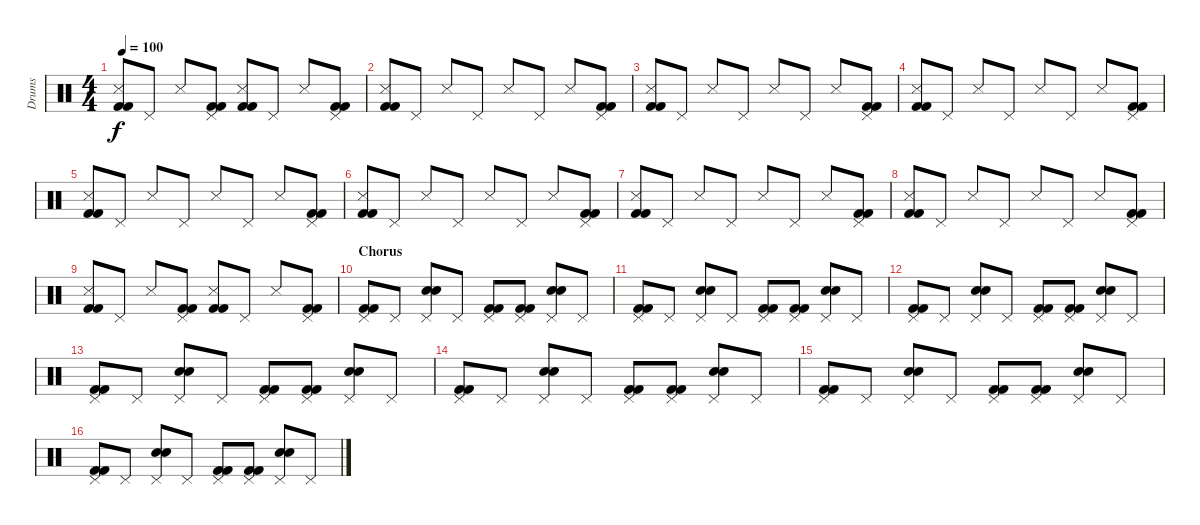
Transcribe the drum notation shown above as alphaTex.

\track ("Drums" "Drums") {instrument percussion}
\staff {score}
\articulation defaults
\ts (4 4)
\tempo 100
\clef neutral
\ks c
("Snare (side stick) 3" "Kick (hit) 2" "Kick (hit) 2").8{dy f} "Pedal Hi-Hat (hit)".8 "Snare (side stick) 3".8 ("Pedal Hi-Hat (hit)" "Kick (hit) 2" "Kick (hit) 2").8 ("Snare (side stick) 3" "Kick (hit) 2" "Kick (hit) 2").8 "Pedal Hi-Hat (hit)".8 "Snare (side stick) 3".8 ("Pedal Hi-Hat (hit)" "Kick (hit) 2" "Kick (hit) 2").8 |
("Snare (side stick) 3" "Kick (hit) 2" "Kick (hit) 2").8 "Pedal Hi-Hat (hit)".8 "Snare (side stick) 3".8 "Pedal Hi-Hat (hit)".8 "Snare (side stick) 3".8 "Pedal Hi-Hat (hit)".8 "Snare (side stick) 3".8 ("Pedal Hi-Hat (hit)" "Kick (hit) 2" "Kick (hit) 2").8 |
("Snare (side stick) 3" "Kick (hit) 2" "Kick (hit) 2").8 "Pedal Hi-Hat (hit)".8 "Snare (side stick) 3".8 "Pedal Hi-Hat (hit)".8 "Snare (side stick) 3".8 "Pedal Hi-Hat (hit)".8 "Snare (side stick) 3".8 ("Pedal Hi-Hat (hit)" "Kick (hit) 2" "Kick (hit) 2").8 |
("Snare (side stick) 3" "Kick (hit) 2" "Kick (hit) 2").8 "Pedal Hi-Hat (hit)".8 "Snare (side stick) 3".8 "Pedal Hi-Hat (hit)".8 "Snare (side stick) 3".8 "Pedal Hi-Hat (hit)".8 "Snare (side stick) 3".8 ("Pedal Hi-Hat (hit)" "Kick (hit) 2" "Kick (hit) 2").8 |
("Snare (side stick) 3" "Kick (hit) 2" "Kick (hit) 2").8 "Pedal Hi-Hat (hit)".8 "Snare (side stick) 3".8 "Pedal Hi-Hat (hit)".8 "Snare (side stick) 3".8 "Pedal Hi-Hat (hit)".8 "Snare (side stick) 3".8 ("Pedal Hi-Hat (hit)" "Kick (hit) 2" "Kick (hit) 2").8 |
("Snare (side stick) 3" "Kick (hit) 2" "Kick (hit) 2").8 "Pedal Hi-Hat (hit)".8 "Snare (side stick) 3".8 "Pedal Hi-Hat (hit)".8 "Snare (side stick) 3".8 "Pedal Hi-Hat (hit)".8 "Snare (side stick) 3".8 ("Pedal Hi-Hat (hit)" "Kick (hit) 2" "Kick (hit) 2").8 |
("Snare (side stick) 3" "Kick (hit) 2" "Kick (hit) 2").8 "Pedal Hi-Hat (hit)".8 "Snare (side stick) 3".8 "Pedal Hi-Hat (hit)".8 "Snare (side stick) 3".8 "Pedal Hi-Hat (hit)".8 "Snare (side stick) 3".8 ("Pedal Hi-Hat (hit)" "Kick (hit) 2" "Kick (hit) 2").8 |
("Snare (side stick) 3" "Kick (hit) 2" "Kick (hit) 2").8 "Pedal Hi-Hat (hit)".8 "Snare (side stick) 3".8 "Pedal Hi-Hat (hit)".8 "Snare (side stick) 3".8 "Pedal Hi-Hat (hit)".8 "Snare (side stick) 3".8 ("Pedal Hi-Hat (hit)" "Kick (hit) 2" "Kick (hit) 2").8 |
("Snare (side stick) 3" "Kick (hit) 2" "Kick (hit) 2").8 "Pedal Hi-Hat (hit)".8 "Snare (side stick) 3".8 ("Pedal Hi-Hat (hit)" "Kick (hit) 2" "Kick (hit) 2").8 ("Snare (side stick) 3" "Kick (hit) 2" "Kick (hit) 2").8 "Pedal Hi-Hat (hit)".8 "Snare (side stick) 3".8 ("Pedal Hi-Hat (hit)" "Kick (hit) 2" "Kick (hit) 2").8 |
\section ("" "Chorus")
("Pedal Hi-Hat (hit)" "Kick (hit) 2" "Kick (hit) 2").8 "Pedal Hi-Hat (hit)".8 ("Pedal Hi-Hat (hit)" "Snare (hit) 2" "Snare (hit) 2").8 "Pedal Hi-Hat (hit)".8 ("Pedal Hi-Hat (hit)" "Kick (hit) 2" "Kick (hit) 2").8 ("Pedal Hi-Hat (hit)" "Kick (hit) 2" "Kick (hit) 2").8 ("Pedal Hi-Hat (hit)" "Snare (hit) 2" "Snare (hit) 2").8 "Pedal Hi-Hat (hit)".8 |
("Pedal Hi-Hat (hit)" "Kick (hit) 2" "Kick (hit) 2").8 "Pedal Hi-Hat (hit)".8 ("Pedal Hi-Hat (hit)" "Snare (hit) 2" "Snare (hit) 2").8 "Pedal Hi-Hat (hit)".8 ("Pedal Hi-Hat (hit)" "Kick (hit) 2" "Kick (hit) 2").8 ("Pedal Hi-Hat (hit)" "Kick (hit) 2" "Kick (hit) 2").8 ("Pedal Hi-Hat (hit)" "Snare (hit) 2" "Snare (hit) 2").8 "Pedal Hi-Hat (hit)".8 |
("Pedal Hi-Hat (hit)" "Kick (hit) 2" "Kick (hit) 2").8 "Pedal Hi-Hat (hit)".8 ("Pedal Hi-Hat (hit)" "Snare (hit) 2" "Snare (hit) 2").8 "Pedal Hi-Hat (hit)".8 ("Pedal Hi-Hat (hit)" "Kick (hit) 2" "Kick (hit) 2").8 ("Pedal Hi-Hat (hit)" "Kick (hit) 2" "Kick (hit) 2").8 ("Pedal Hi-Hat (hit)" "Snare (hit) 2" "Snare (hit) 2").8 "Pedal Hi-Hat (hit)".8 |
("Pedal Hi-Hat (hit)" "Kick (hit) 2" "Kick (hit) 2").8 "Pedal Hi-Hat (hit)".8 ("Pedal Hi-Hat (hit)" "Snare (hit) 2" "Snare (hit) 2").8 "Pedal Hi-Hat (hit)".8 ("Pedal Hi-Hat (hit)" "Kick (hit) 2" "Kick (hit) 2").8 ("Pedal Hi-Hat (hit)" "Kick (hit) 2" "Kick (hit) 2").8 ("Pedal Hi-Hat (hit)" "Snare (hit) 2" "Snare (hit) 2").8 "Pedal Hi-Hat (hit)".8 |
("Pedal Hi-Hat (hit)" "Kick (hit) 2" "Kick (hit) 2").8 "Pedal Hi-Hat (hit)".8 ("Pedal Hi-Hat (hit)" "Snare (hit) 2" "Snare (hit) 2").8 "Pedal Hi-Hat (hit)".8 ("Pedal Hi-Hat (hit)" "Kick (hit) 2" "Kick (hit) 2").8 ("Pedal Hi-Hat (hit)" "Kick (hit) 2" "Kick (hit) 2").8 ("Pedal Hi-Hat (hit)" "Snare (hit) 2" "Snare (hit) 2").8 "Pedal Hi-Hat (hit)".8 |
("Pedal Hi-Hat (hit)" "Kick (hit) 2" "Kick (hit) 2").8 "Pedal Hi-Hat (hit)".8 ("Pedal Hi-Hat (hit)" "Snare (hit) 2" "Snare (hit) 2").8 "Pedal Hi-Hat (hit)".8 ("Pedal Hi-Hat (hit)" "Kick (hit) 2" "Kick (hit) 2").8 ("Pedal Hi-Hat (hit)" "Kick (hit) 2" "Kick (hit) 2").8 ("Pedal Hi-Hat (hit)" "Snare (hit) 2" "Snare (hit) 2").8 "Pedal Hi-Hat (hit)".8 |
("Pedal Hi-Hat (hit)" "Kick (hit) 2" "Kick (hit) 2").8 "Pedal Hi-Hat (hit)".8 ("Pedal Hi-Hat (hit)" "Snare (hit) 2" "Snare (hit) 2").8 "Pedal Hi-Hat (hit)".8 ("Pedal Hi-Hat (hit)" "Kick (hit) 2" "Kick (hit) 2").8 ("Pedal Hi-Hat (hit)" "Kick (hit) 2" "Kick (hit) 2").8 ("Pedal Hi-Hat (hit)" "Snare (hit) 2" "Snare (hit) 2").8 "Pedal Hi-Hat (hit)".8
